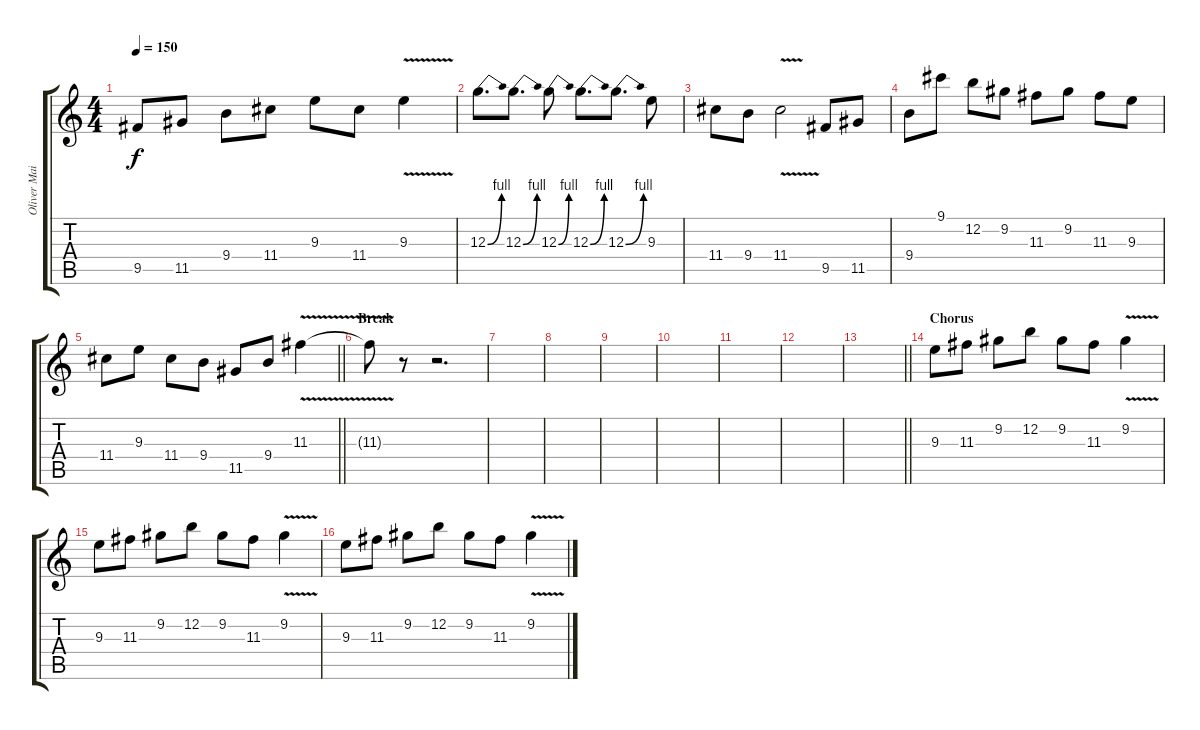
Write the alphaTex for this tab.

\track ("Oliver Main" "Oliver Mai") {instrument distortionguitar}
\staff {score tabs}
\tuning (E4 B3 G3 D3 A2 E2) {hide}
\ts (4 4)
\tempo 150
\clef g2
\ks c
9.5.8{dy f} 11.5.8 9.4.8 11.4.8 9.3.8 11.4.8 9.3{v}.4 |
12.3{be (bend 0 0 60 4)}.8{d} 12.3{be (bend 0 0 60 4)}.8{d} 12.3{be (bend 0 0 60 4)}.8 12.3{be (bend 0 0 60 4)}.8{d} 12.3{be (bend 0 0 60 4)}.8{d} 9.3.8 |
11.4.8 9.4.8 11.4{v}.2 9.5.8 11.5.8 |
9.4.8 9.1.8 12.2.8 9.2.8 11.3.8 9.2.8 11.3.8 9.3.8 |
\barLineRight lightlight
11.4.8 9.3.8 11.4.8 9.4.8 11.5.8 9.4.8 11.3{v}.4 |
\section ("" "Break")
11.3{t}.8 r.8 r.2{d} |
|
|
|
|
|
|
\barLineRight lightlight
|
\section ("" "Chorus")
9.3.8 11.3.8 9.2.8 12.2.8 9.2.8 11.3.8 9.2{v}.4 |
9.3.8 11.3.8 9.2.8 12.2.8 9.2.8 11.3.8 9.2{v}.4 |
9.3.8 11.3.8 9.2.8 12.2.8 9.2.8 11.3.8 9.2{v}.4
